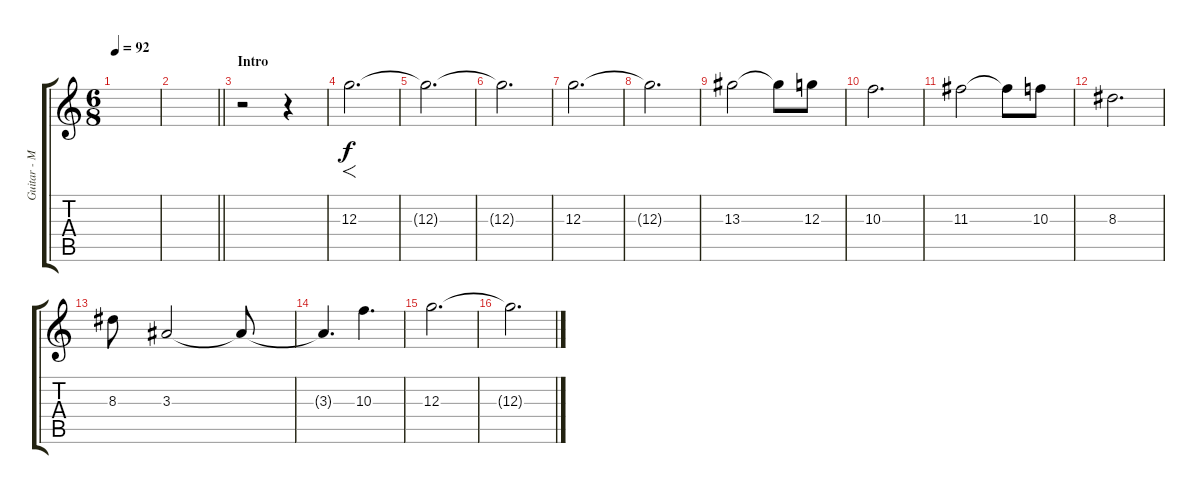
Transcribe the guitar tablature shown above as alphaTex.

\track ("Guitar - Mikael Åkerfeldt" "Guitar - M") {instrument overdrivenguitar}
\staff {score tabs}
\tuning (E4 B3 G3 D3 A2 E2) {hide}
\ts (6 8)
\tempo 92
\clef g2
\ks c
|
\barLineRight lightlight
|
\section ("" "Intro")
r.2 r.4 |
12.3.2{f d} |
12.3{t}.2{d} |
12.3{t}.2{d} |
12.3.2{d} |
12.3{t}.2{d} |
13.3.2 13.3{t}.8 12.3.8 |
10.3.2{d} |
11.3.2 11.3{t}.8 10.3.8 |
8.3.2{d} |
8.3.8 3.3.2 3.3{t}.8 |
3.3{t}.4{d} 10.3.4{d} |
12.3.2{d} |
12.3{t}.2{d}
